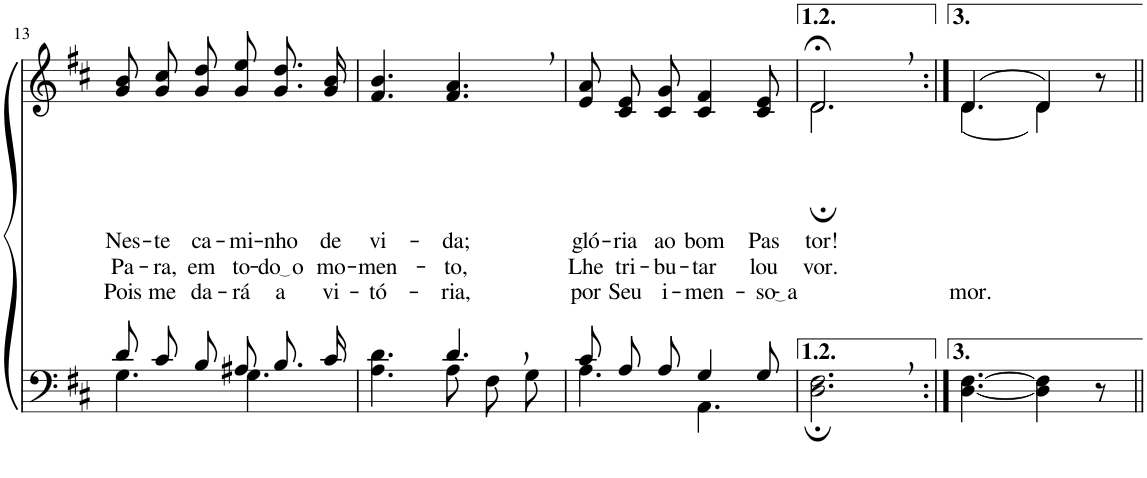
**kern	**kern	**text	**text	**text
*part2	*part1	*part1	*part1	*part1
*staff2	*staff1	*staff1	*staff1	*staff1
*I"Parte III e IV	*I"Parte I e II	*	*	*
!!LO:PB:g=z
*clefF4	*clefG2	*	*	*
*Trd1c2	*Trd1c2	*	*	*
*k[f#c#]	*k[f#c#]	*	*	*
*M6/8	*M6/8	*	*	*
=13	=13	=13	=13	=13
*^	*	*	*	*
!	!	!	!LO:LY:b	!LO:LY:b	!LO:LY:b
8d/L	4.G\	8g\ 8b\L	Nes-	Pa-	Pois
!	!	!	!LO:LY:b	!LO:LY:b	!LO:LY:b
8c#/	.	8g\ 8cc#\	-te	-ra,	me
!	!	!	!LO:LY:b	!LO:LY:b	!LO:LY:b
8B/J	.	8g\ 8dd\J	ca-	em	da-
!	!	!	!LO:LY:b	!LO:LY:b	!LO:LY:b
8A#X/L	4.G\	8g/ 8ee/L	-mi-	to-	-rá
!	!	!	!LO:LY:b	!LO:LY:b	!LO:LY:b
8.B/	.	8.g/ 8.dd/	-nho	do o	a
!	!	!	!LO:LY:b	!LO:LY:b	!LO:LY:b
16c#/Jk	.	16g/ 16b/Jk	de	mo-	vi-
=14	=14	=14	=14	=14	=14
!	!	!	!LO:LY:b	!LO:LY:b	!LO:LY:b
4.ryy	4.A\ 4.d\	4.f#/ 4.b/	vi-	-men-	-tó-
!	!	!	!LO:LY:b	!LO:LY:b	!LO:LY:b
4.d,/	8A\L	4.f#/, 4.a/,	-da;	-to,	-ria,
.	8F#\	.	.	.	.
.	8G\J	.	.	.	.
=15	=15	=15	=15	=15	=15
!	!	!	!LO:LY:b	!LO:LY:b	!LO:LY:b
8c#/L	4.A\	8e/ 8a/L	gló-	Lhe	por
!	!	!	!LO:LY:b	!LO:LY:b	!LO:LY:b
8A/	.	8c#/ 8e/	-ria	tri-	Seu
!	!	!	!LO:LY:b	!LO:LY:b	!LO:LY:b
8A/J	.	8c#/ 8g/J	ao	-bu-	i-
!	!	!	!LO:LY:b	!LO:LY:b	!LO:LY:b
4G/	4.AA\	4c#/ 4f#/	bom	-tar	-men-
!	!	!	!LO:LY:b	!LO:LY:b	!LO:LY:b
8G/	.	8c#/ 8e/	Pas-	lou-	so a
*v	*v	*	*	*	*
=16	=16	=16	=16	=16
*	*^	*	*	*
!	!	!	!LO:LY:b	!LO:LY:b	!
2.D\;, 2.F#\;,	2.d;<,/	2.d;\	-tor!	-vor.	.
=17:|!	=17:|!	=17:|!	=17:|!	=17:|!	=17:|!
!	!	!	!	!	!LO:LY:b
[4.D\ [4.F#\	[4.d/	[4.d\	.	.	-mor.
4D\] 4F#\]	4d/]	4d\]	.	.	.
8r	8r	8ryy	.	.	.
*	*v	*v	*	*	*
=||	=||	=||	=||	=||
*-	*-	*-	*-	*-
